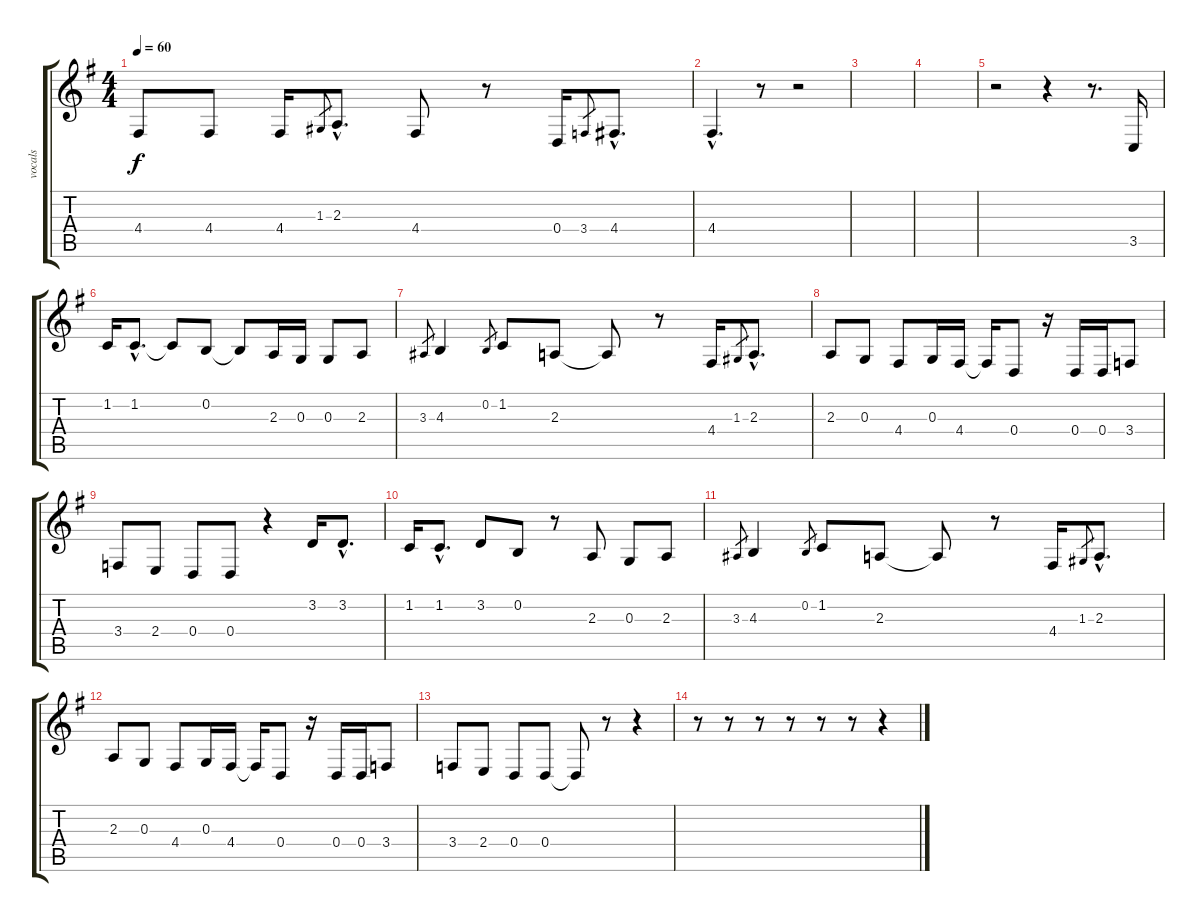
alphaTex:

\track ("vocals" "vocals") {instrument altosax}
\staff {score tabs}
\tuning (E4 B3 G3 D3 A2 E2) {hide}
\ts (4 4)
\tempo 60
\clef g2
\ks g
4.4.8{dy f} 4.4.8 4.4.16 1.3.8{gr} 2.3{hac}.8{d} 4.4.8 r.8 0.4.16 3.4.8{gr} 4.4{hac}.8{d} |
4.4{hac}.4{d} r.8 r.2 |
|
|
r.2 r.4 r.8{d} 3.5.16 |
1.2.16 1.2{hac}.8{d} 1.2{t}.8 0.2.8 0.2{t}.8 2.3.16 0.3.16 0.3.8 2.3.8 |
3.3.8{gr} 4.3.4 0.2.8{gr} 1.2.8 2.3.8 2.3{t}.8 r.8 4.4.16 1.3.8{gr} 2.3{hac}.8{d} |
2.3.8 0.3.8 4.4.8 0.3.16 4.4.16 4.4{t}.16 0.4.8 r.16 0.4.16 0.4.16 3.4.8 |
3.4.8 2.4.8 0.4.8 0.4.8 r.4 3.2.16 3.2{hac}.8{d} |
1.2.16 1.2{hac}.8{d} 3.2.8 0.2.8 r.8 2.3.8 0.3.8 2.3.8 |
3.3.8{gr} 4.3.4 0.2.8{gr} 1.2.8 2.3.8 2.3{t}.8 r.8 4.4.16 1.3.8{gr} 2.3{hac}.8{d} |
2.3.8 0.3.8 4.4.8 0.3.16 4.4.16 4.4{t}.16 0.4.8 r.16 0.4.16 0.4.16 3.4.8 |
3.4.8 2.4.8 0.4.8 0.4.8 0.4{t}.8 r.8 r.4 |
r.8 r.8 r.8 r.8 r.8 r.8 r.4
